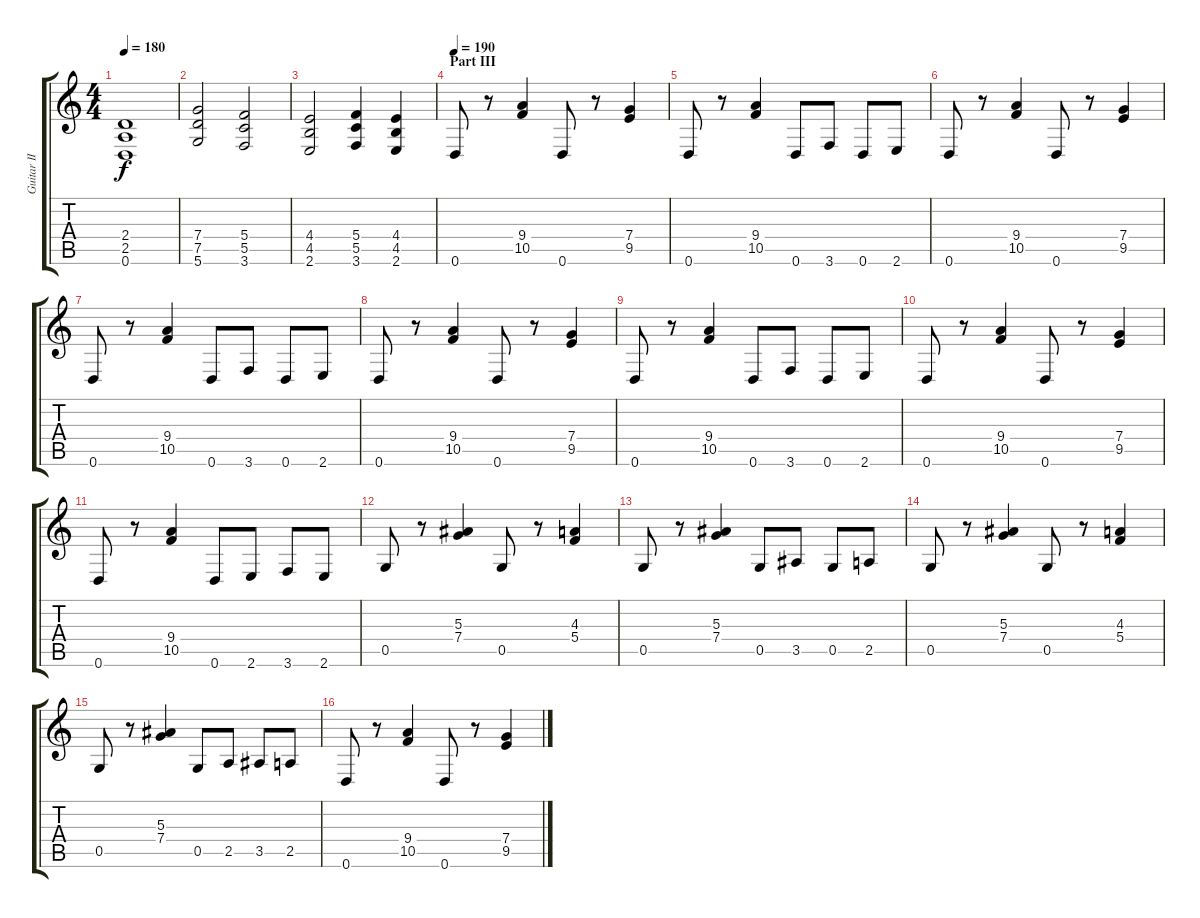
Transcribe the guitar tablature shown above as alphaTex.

\track ("Guitar II" "Guitar II") {instrument distortionguitar}
\staff {score tabs}
\tuning (D4 A3 F3 C3 G2 D2) {hide}
\ts (4 4)
\tempo 180
\clef g2
\ks c
(2.4 2.5 0.6).1{dy f} |
(7.4 7.5 5.6).2 (5.4 5.5 3.6).2 |
(4.4 4.5 2.6).2 (5.4 5.5 3.6).4 (4.4 4.5 2.6).4 |
\section ("" "Part III")
\tempo 190
0.6.8 r.8 (9.4 10.5).4 0.6.8 r.8 (7.4 9.5).4 |
0.6.8 r.8 (9.4 10.5).4 0.6.8 3.6.8 0.6.8 2.6.8 |
0.6.8 r.8 (9.4 10.5).4 0.6.8 r.8 (7.4 9.5).4 |
0.6.8 r.8 (9.4 10.5).4 0.6.8 3.6.8 0.6.8 2.6.8 |
0.6.8 r.8 (9.4 10.5).4 0.6.8 r.8 (7.4 9.5).4 |
0.6.8 r.8 (9.4 10.5).4 0.6.8 3.6.8 0.6.8 2.6.8 |
0.6.8 r.8 (9.4 10.5).4 0.6.8 r.8 (7.4 9.5).4 |
0.6.8 r.8 (9.4 10.5).4 0.6.8 2.6.8 3.6.8 2.6.8 |
0.5.8 r.8 (5.3 7.4).4 0.5.8 r.8 (4.3 5.4).4 |
0.5.8 r.8 (5.3 7.4).4 0.5.8 3.5.8 0.5.8 2.5.8 |
0.5.8 r.8 (5.3 7.4).4 0.5.8 r.8 (4.3 5.4).4 |
0.5.8 r.8 (5.3 7.4).4 0.5.8 2.5.8 3.5.8 2.5.8 |
0.6.8 r.8 (9.4 10.5).4 0.6.8 r.8 (7.4 9.5).4
